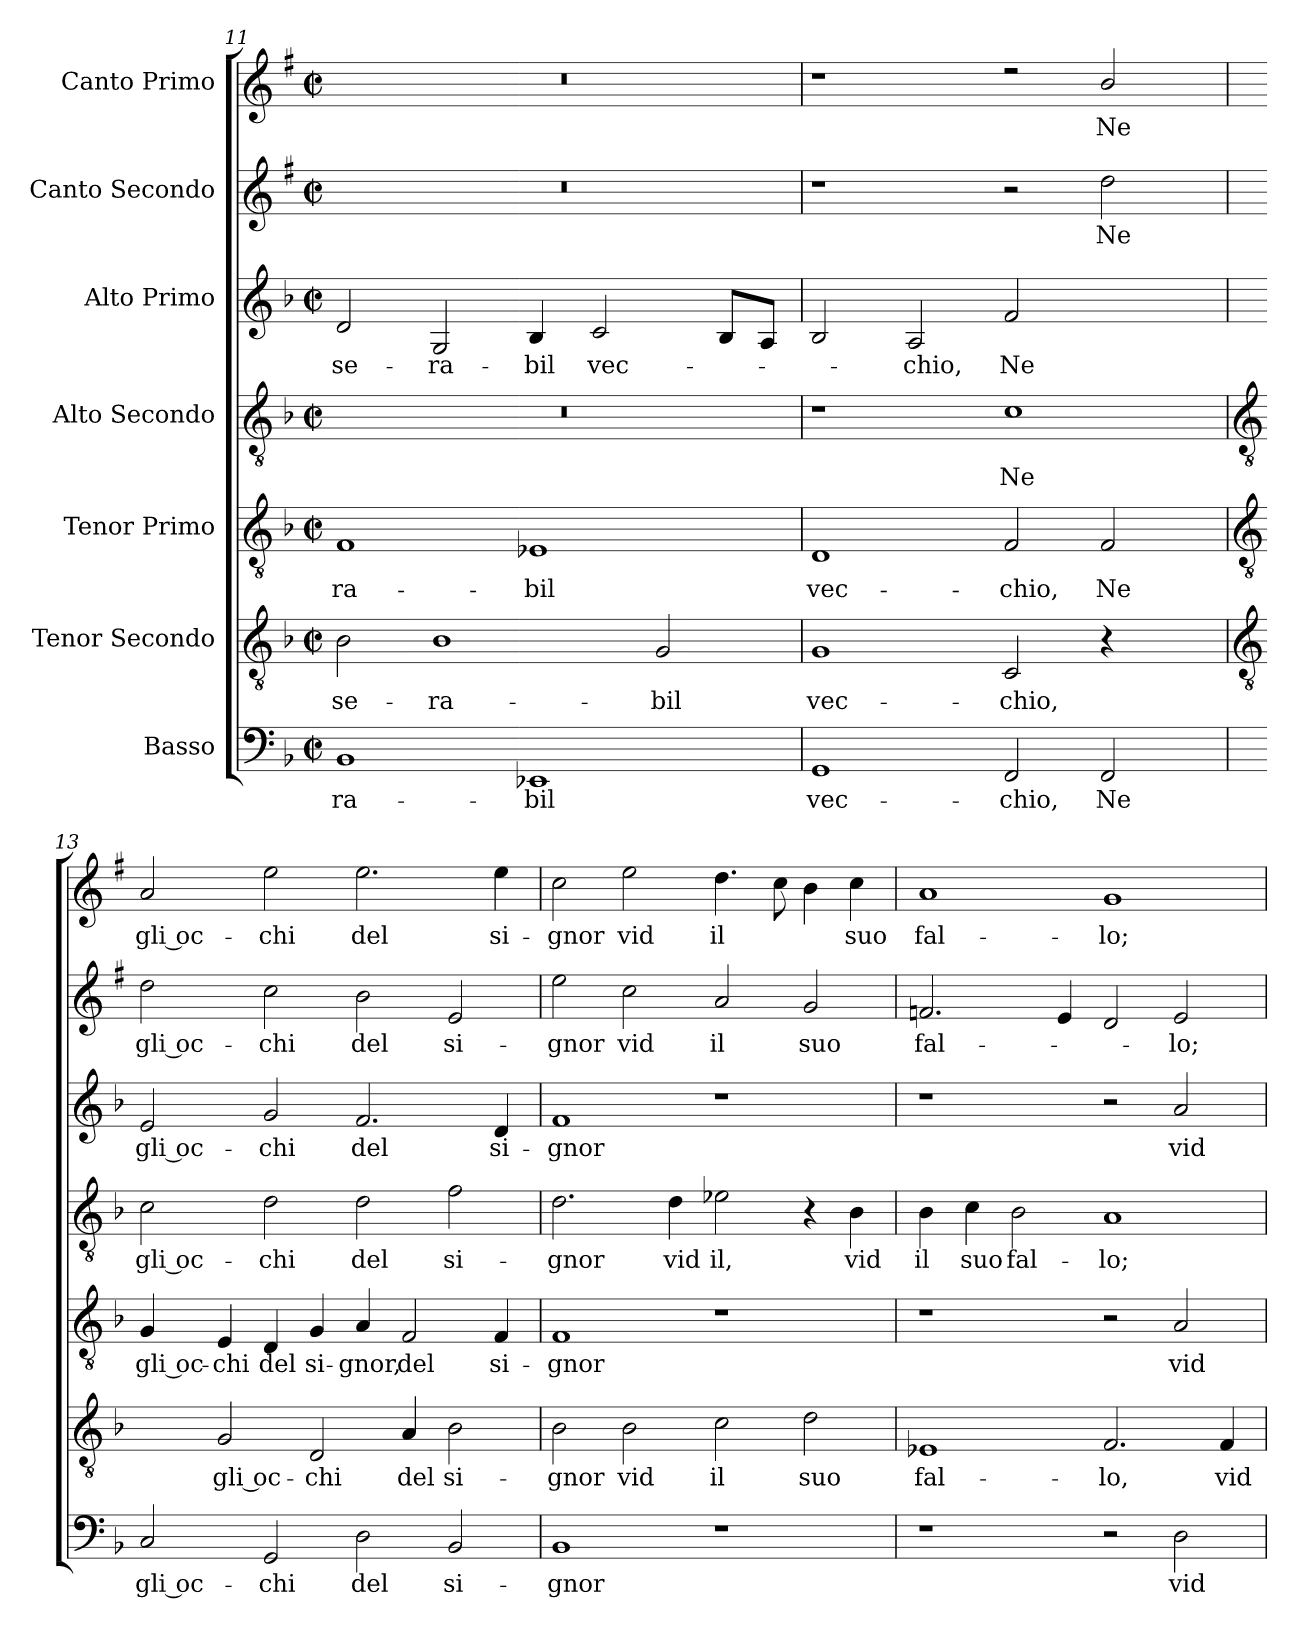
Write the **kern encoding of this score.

**kern	**text	**kern	**text	**kern	**text	**kern	**text	**kern	**text	**kern	**text	**kern	**text
*part7	*part7	*part6	*part6	*part5	*part5	*part4	*part4	*part3	*part3	*part2	*part2	*part1	*part1
*staff7	*staff7	*staff6	*staff6	*staff5	*staff5	*staff4	*staff4	*staff3	*staff3	*staff2	*staff2	*staff1	*staff1
*I"Basso	*	*I"Tenor Secondo	*	*I"Tenor Primo	*	*I"Alto Secondo	*	*I"Alto Primo	*	*I"Canto Secondo	*	*I"Canto Primo	*
*clefF4	*	*clefGv2	*	*clefGv2	*	*clefGv2	*	*clefG2	*	*clefG2	*	*clefG2	*
*	*	*	*	*	*	*	*	*	*	*ITrd1c2	*	*ITrd1c2	*
*k[b-]	*	*k[b-]	*	*k[b-]	*	*k[b-]	*	*k[b-]	*	*k[b-]	*	*k[b-]	*
*F:	*	*F:	*	*F:	*	*F:	*	*F:	*	*F:	*	*F:	*
*M4/2	*	*M4/2	*	*M4/2	*	*M4/2	*	*M4/2	*	*M4/2	*	*M4/2	*
*met(c|)	*	*met(c|)	*	*met(c|)	*	*met(c|)	*	*met(c|)	*	*met(c|)	*	*met(c|)	*
=11	=11	=11	=11	=11	=11	=11	=11	=11	=11	=11	=11	=11	=11
!	!LO:LY:b	!	!LO:LY:b	!	!LO:LY:b	!	!	!	!LO:LY:b	!	!	!	!
*	*	*	*	*	*	*	*	*	*	*	*	*^	*
1BB-	-ra-	2B-	-se-	1F	-ra-	0r	.	2d	-se-	0r	.	0r	1ryy	.
!	!	!	!LO:LY:b	!	!	!	!	!	!LO:LY:b	!	!	!	!	!
.	.	1B-	-ra-	.	.	.	.	2G	-ra-	.	.	.	.	.
!	!LO:LY:b	!	!	!	!LO:LY:b	!	!	!	!LO:LY:b	!	!	!	!	!
1EE-X	-bil	.	.	1E-X	-bil	.	.	4B-	-bil	.	.	.	2ryy	.
!	!	!	!	!	!	!	!	!	!LO:LY:b	!	!	!	!	!
.	.	.	.	.	.	.	.	2c	vec-	.	.	.	.	.
!	!	!	!LO:LY:b	!	!	!	!	!	!	!	!	!	!	!
.	.	2G	-bil	.	.	.	.	.	.	.	.	.	4ryy	.
.	.	.	.	.	.	.	.	8B-L	.	.	.	.	4ryy	.
.	.	.	.	.	.	.	.	8AJ	.	.	.	.	.	.
=12	=12	=12	=12	=12	=12	=12	=12	=12	=12	=12	=12	=12	=12	=12
!	!LO:LY:b	!	!LO:LY:b	!	!LO:LY:b	!	!	!	!	!	!	!	!	!
1GG	vec-	1G	vec-	1D	vec-	1r	.	2B-	.	1r	.	1r	0ryy	.
!	!	!	!	!	!	!	!	!	!LO:LY:b	!	!	!	!	!
.	.	.	.	.	.	.	.	2A	-chio,	.	.	.	.	.
!	!LO:LY:b	!	!LO:LY:b	!	!LO:LY:b	!	!LO:LY:b	!	!LO:LY:b	!	!	!	!	!
2FF	-chio,	2C	-chio,	2F	-chio,	1c	Ne	2f	Ne	2r	.	2r	.	.
!	!LO:LY:b	!	!	!	!LO:LY:b	!	!	!	!	!	!LO:LY:b	!	!	!LO:LY:b
2FF	Ne	4r	.	2F	Ne	.	.	2ryy	.	2cc	Ne	2a	.	Ne
!	!	!	!LO:LY:b	!	!	!	!	!	!	!	!	!	!	!
.	.	[4Cyy	Ne_	.	.	.	.	.	.	.	.	.	.	.
*	*	*	*	*	*	*	*	*	*	*	*	*v	*v	*
!!LO:LB:g=z
=13	=13	=13	=13	=13	=13	=13	=13	=13	=13	=13	=13	=13	=13
*	*	*clefGv2	*	*clefGv2	*	*clefGv2	*	*	*	*	*	*	*
!	!LO:LY:b	!	!LO:LY:b	!	!LO:LY:b	!	!LO:LY:b	!	!LO:LY:b	!	!LO:LY:b	!	!LO:LY:b
2C	gli oc-	4Cyy]	__	4G	gli oc-	2c	gli oc-	2e	gli oc-	2cc	gli oc-	2g	gli oc-
!	!	!	!LO:LY:b	!	!LO:LY:b	!	!	!	!	!	!	!	!
.	.	2G	gli oc-	4E	-chi	.	.	.	.	.	.	.	.
!	!LO:LY:b	!	!	!	!LO:LY:b	!	!LO:LY:b	!	!LO:LY:b	!	!LO:LY:b	!	!LO:LY:b
2GG	-chi	.	.	4D	del	2d	-chi	2g	-chi	2b-	-chi	2dd	-chi
!	!	!	!LO:LY:b	!	!LO:LY:b	!	!	!	!	!	!	!	!
.	.	2D	-chi	4G	si-	.	.	.	.	.	.	.	.
!	!LO:LY:b	!	!	!	!LO:LY:b	!	!LO:LY:b	!	!LO:LY:b	!	!LO:LY:b	!	!LO:LY:b
2D	del	.	.	4A	-gnor,	2d	del	2.f	del	2a	del	2.dd	del
!	!	!	!LO:LY:b	!	!LO:LY:b	!	!	!	!	!	!	!	!
.	.	4A	del	2F	del	.	.	.	.	.	.	.	.
!	!LO:LY:b	!	!LO:LY:b	!	!	!	!LO:LY:b	!	!	!	!LO:LY:b	!	!
2BB-	si-	2B-	si-	.	.	2f	si-	.	.	2d	si-	.	.
!	!	!	!	!	!LO:LY:b	!	!	!	!LO:LY:b	!	!	!	!LO:LY:b
.	.	.	.	4F	si-	.	.	4d	si-	.	.	4dd	si-
=14	=14	=14	=14	=14	=14	=14	=14	=14	=14	=14	=14	=14	=14
!	!LO:LY:b	!	!LO:LY:b	!	!LO:LY:b	!	!LO:LY:b	!	!LO:LY:b	!	!LO:LY:b	!	!LO:LY:b
1BB-	-gnor	2B-	-gnor	1F	-gnor	2.d	-gnor	1f	-gnor	2dd	-gnor	2b-	-gnor
!	!	!	!LO:LY:b	!	!	!	!	!	!	!	!LO:LY:b	!	!LO:LY:b
.	.	2B-	vid	.	.	.	.	.	.	2b-	vid	2dd	vid
!	!	!	!	!	!	!	!LO:LY:b	!	!	!	!	!	!
.	.	.	.	.	.	4d	vid	.	.	.	.	.	.
!	!	!	!LO:LY:b	!	!	!	!LO:LY:b	!	!	!	!LO:LY:b	!	!LO:LY:b
1r	.	2c	il	1r	.	2e-X	il,	1r	.	2g	il	4.cc	il
.	.	.	.	.	.	.	.	.	.	.	.	8b-	.
!	!	!	!LO:LY:b	!	!	!	!	!	!	!	!LO:LY:b	!	!
.	.	2d	suo	.	.	4r	.	.	.	2f	suo	4a	.
!	!	!	!	!	!	!	!LO:LY:b	!	!	!	!	!	!LO:LY:b
.	.	.	.	.	.	4B-	vid	.	.	.	.	4b-	suo
=15	=15	=15	=15	=15	=15	=15	=15	=15	=15	=15	=15	=15	=15
!	!	!	!LO:LY:b	!	!	!	!LO:LY:b	!	!	!	!LO:LY:b	!	!LO:LY:b
1r	.	1E-X	fal-	1r	.	4B-	il	1r	.	2.e-X	fal-	1g	fal-
!	!	!	!	!	!	!	!LO:LY:b	!	!	!	!	!	!
.	.	.	.	.	.	4c	suo	.	.	.	.	.	.
!	!	!	!	!	!	!	!LO:LY:b	!	!	!	!	!	!
.	.	.	.	.	.	2B-	fal-	.	.	.	.	.	.
.	.	.	.	.	.	.	.	.	.	4d	.	.	.
!	!	!	!LO:LY:b	!	!	!	!LO:LY:b	!	!	!	!	!	!LO:LY:b
2r	.	2.F	-lo,	2r	.	1A	-lo;	2r	.	2c	.	1f	-lo;
!	!LO:LY:b	!	!	!	!LO:LY:b	!	!	!	!LO:LY:b	!	!LO:LY:b	!	!
2D	vid	.	.	2A	vid-	.	.	2a	vid	2d	-lo;	.	.
!	!	!	!LO:LY:b	!	!	!	!	!	!	!	!	!	!
.	.	4F	vid	.	.	.	.	.	.	.	.	.	.
=	=	=	=	=	=	=	=	=	=	=	=	=	=
*-	*-	*-	*-	*-	*-	*-	*-	*-	*-	*-	*-	*-	*-
